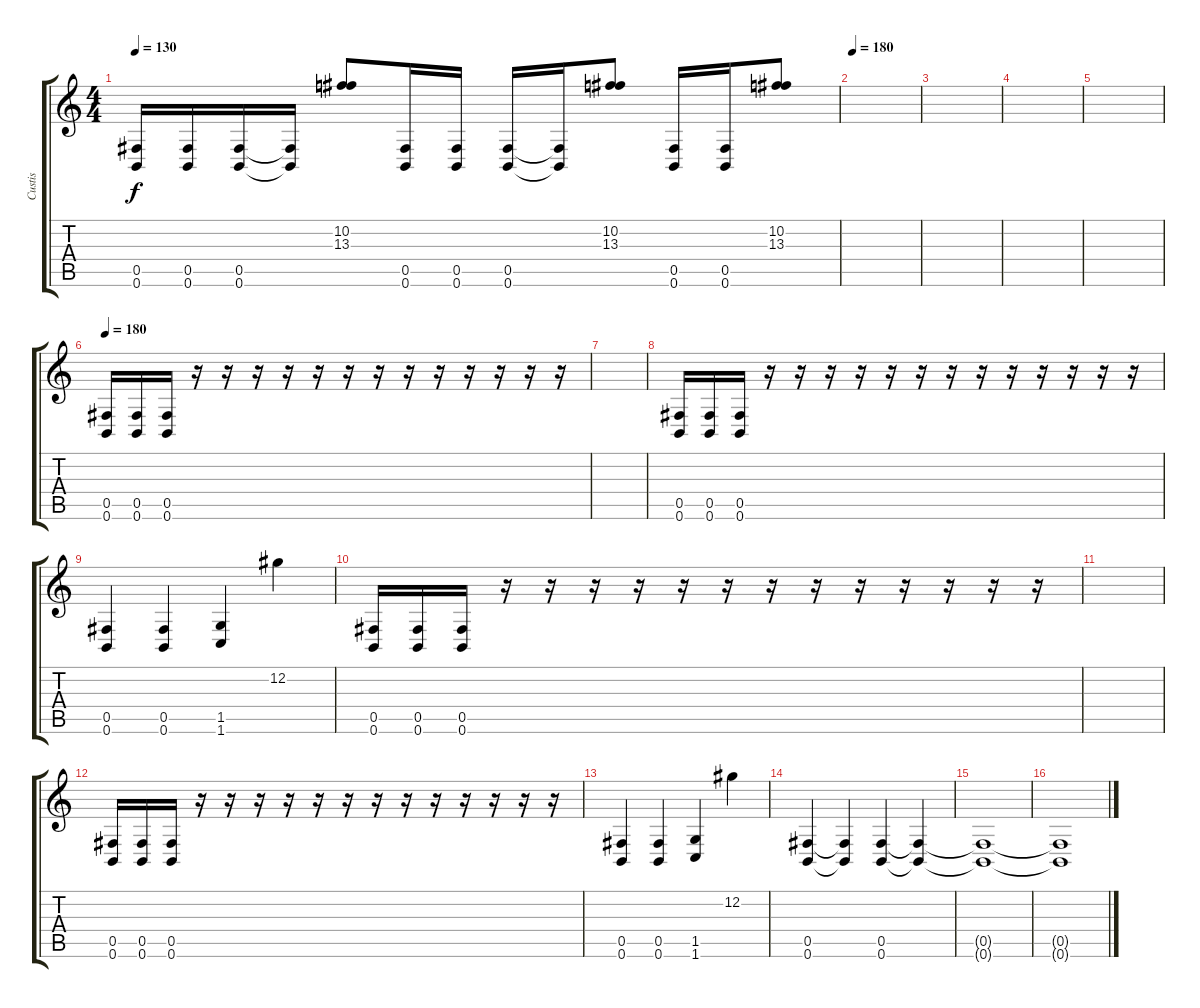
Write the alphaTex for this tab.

\track ("Custis" "Custis") {instrument distortionguitar}
\staff {score tabs}
\tuning (Db4 Ab3 E3 B2 Gb2 B1) {hide}
\ts (4 4)
\tempo 130
\clef g2
\ks c
(0.5 0.6).16{dy f} (0.5 0.6).16 (0.5 0.6).16 (0.5{t} 0.6{t}).16 (10.2 13.3).8 (0.5 0.6).16 (0.5 0.6).16 (0.5 0.6).16 (0.5{t} 0.6{t}).16 (10.2 13.3).8 (0.5 0.6).16 (0.5 0.6).16 (10.2 13.3).8 |
\tempo 180
|
|
|
|
\tempo 180
(0.5 0.6).16 (0.5 0.6).16 (0.5 0.6).16 r.16 r.16 r.16 r.16 r.16 r.16 r.16 r.16 r.16 r.16 r.16 r.16 r.16 |
|
(0.5 0.6).16 (0.5 0.6).16 (0.5 0.6).16 r.16 r.16 r.16 r.16 r.16 r.16 r.16 r.16 r.16 r.16 r.16 r.16 r.16 |
(0.5 0.6).4 (0.5 0.6).4 (1.5 1.6).4 12.2.4 |
(0.5 0.6).16 (0.5 0.6).16 (0.5 0.6).16 r.16 r.16 r.16 r.16 r.16 r.16 r.16 r.16 r.16 r.16 r.16 r.16 r.16 |
|
(0.5 0.6).16 (0.5 0.6).16 (0.5 0.6).16 r.16 r.16 r.16 r.16 r.16 r.16 r.16 r.16 r.16 r.16 r.16 r.16 r.16 |
(0.5 0.6).4 (0.5 0.6).4 (1.5 1.6).4 12.2.4 |
(0.5 0.6).4 (0.5{t} 0.6{t}).4 (0.5 0.6).4 (0.5{t} 0.6{t}).4 |
(0.5{t} 0.6{t}).1 |
(0.5{t} 0.6{t}).1
